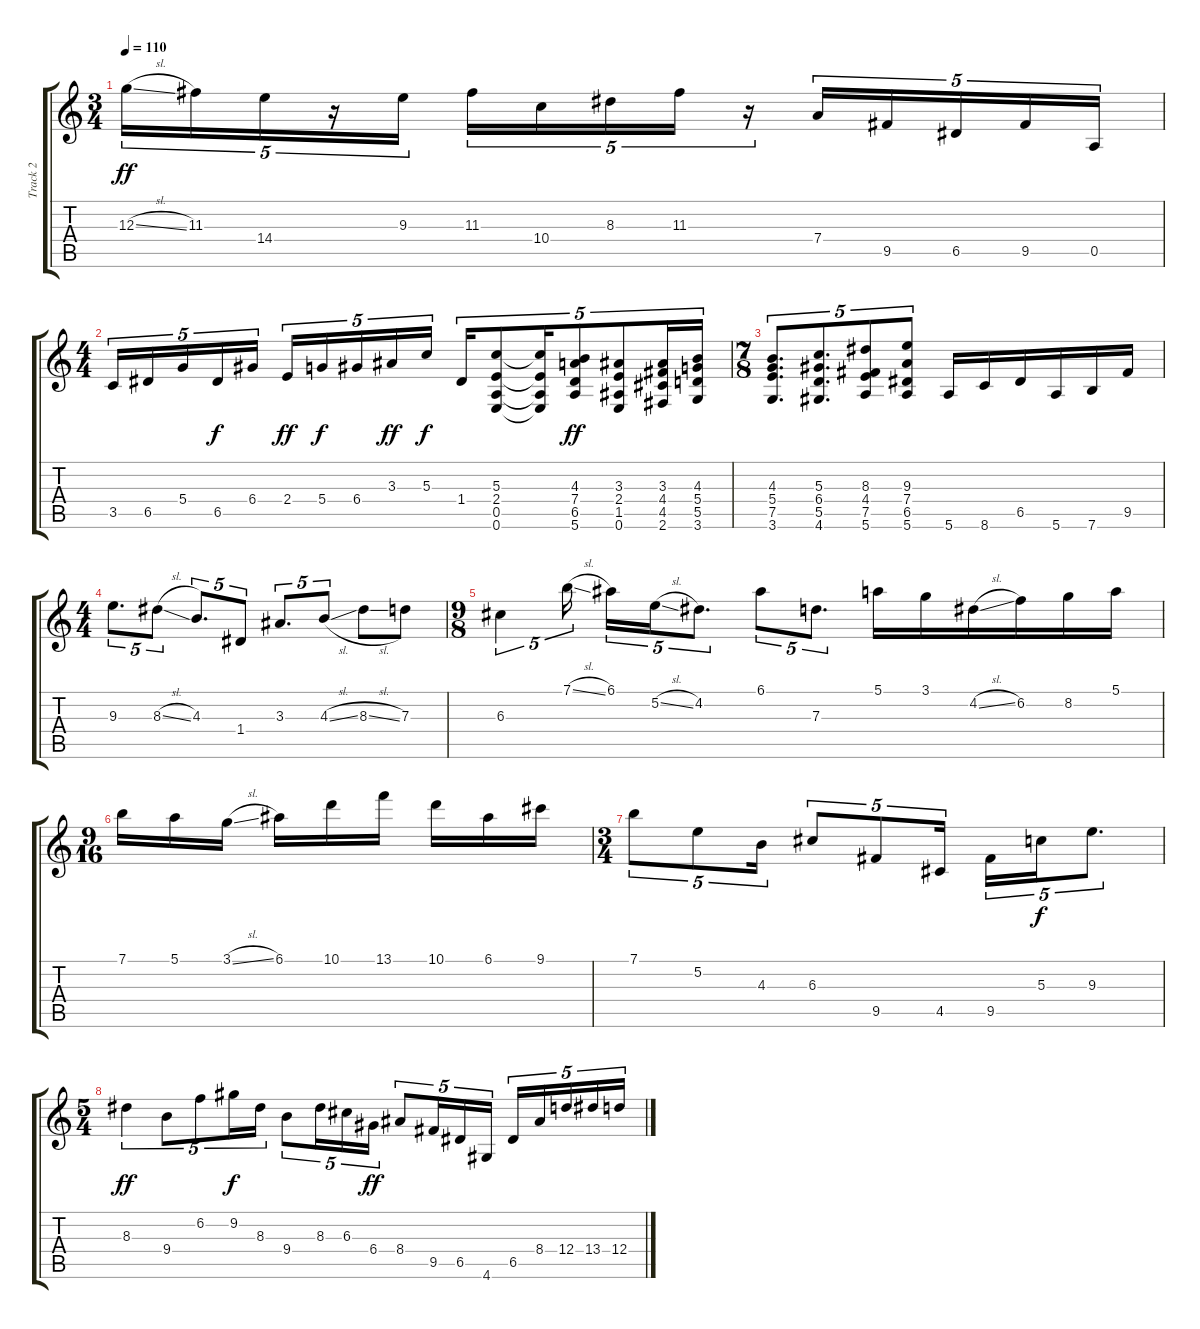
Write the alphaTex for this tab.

\track ("Track 2" "Track 2") {instrument distortionguitar}
\staff {score tabs}
\tuning (E4 B3 G3 D3 A2 E2) {hide}
\ts (3 4)
\tempo 110
\clef g2
\ks c
12.3{sl}.16{tu (5 4) dy ff} 11.3.16{tu (5 4)} 14.4.16{tu (5 4)} r.16{tu (5 4)} 9.3.16{tu (5 4)} 11.3.16{tu (5 4)} 10.4.16{tu (5 4)} 8.3.16{tu (5 4)} 11.3.16{tu (5 4)} r.16{tu (5 4)} 7.4.16{tu (5 4)} 9.5.16{tu (5 4)} 6.5.16{tu (5 4)} 9.5.16{tu (5 4)} 0.5.16{tu (5 4)} |
\ts (4 4)
3.5.16{tu (5 4)} 6.5.16{tu (5 4)} 5.4.16{tu (5 4)} 6.5.16{tu (5 4) dy f} 6.4.16{tu (5 4)} 2.4.16{tu (5 4) dy ff} 5.4.16{tu (5 4) dy f} 6.4.16{tu (5 4)} 3.3.16{tu (5 4) dy ff} 5.3.16{tu (5 4) dy f} 1.4.16{tu (5 4)} (5.3 2.4 0.5 0.6).8{tu (5 4)} (5.3{t} 2.4{t} 0.5{t} 0.6{t}).16{tu (5 4)} (4.3 7.4 6.5 5.6).8{tu (5 4) dy ff} (3.3 2.4 1.5 0.6).8{tu (5 4)} (3.3 4.4 4.5 2.6).16{tu (5 4)} (4.3 5.4 5.5 3.6).16{tu (5 4)} |
\ts (7 8)
(4.3 5.4 7.5 3.6).8{d tu (5 4)} (5.3 6.4 5.5 4.6).8{d tu (5 4)} (8.3 4.4 7.5 5.6).8{tu (5 4)} (9.3 7.4 6.5 5.6).8{tu (5 4)} 5.6.16 8.6.16 6.5.16 5.6.16 7.6.16 9.5.16 |
\ts (4 4)
9.3.8{d tu (5 4)} 8.3{sl}.8{tu (5 4)} 4.3.8{d tu (5 4)} 1.4.8{tu (5 4)} 3.3.8{d tu (5 4)} 4.3{sl}.8{tu (5 4)} 8.3{sl}.8 7.3.8 |
\ts (9 8)
6.3.4{tu (5 4)} 7.1{sl}.16{tu (5 4) beam splitsecondary} 6.1.16{tu (5 4)} 5.2{sl}.16{tu (5 4)} 4.2.8{d tu (5 4)} 6.1.8{tu (5 4)} 7.3.8{d tu (5 4)} 5.1.16 3.1.16 4.2{sl}.16 6.2.16 8.2.16 5.1.16 |
\ts (9 16)
7.1.16 5.1.16 3.1{sl}.16 6.1.16 10.1.16 13.1.16 10.1.16 6.1.16 9.1.16 |
\ts (3 4)
7.1.8{tu (5 4)} 5.2.8{tu (5 4)} 4.3.16{tu (5 4)} 6.3.8{tu (5 4)} 9.5.8{tu (5 4)} 4.5.16{tu (5 4)} 9.5.16{tu (5 4)} 5.3.16{tu (5 4) dy f} 9.3.8{d tu (5 4)} |
\ts (5 4)
8.3.4{tu (5 4) dy ff} 9.4.8{tu (5 4)} 6.2.8{tu (5 4)} 9.2.16{tu (5 4) dy f} 8.3.16{tu (5 4)} 9.4.8{tu (5 4)} 8.3.16{tu (5 4)} 6.3.16{tu (5 4)} 6.4.16{tu (5 4) dy ff} 8.4.8{tu (5 4)} 9.5.16{tu (5 4)} 6.5.16{tu (5 4)} 4.6.16{tu (5 4)} 6.5.16{tu (5 4)} 8.4.16{tu (5 4)} 12.4.16{tu (5 4)} 13.4.16{tu (5 4)} 12.4{sl}.16{tu (5 4)}
